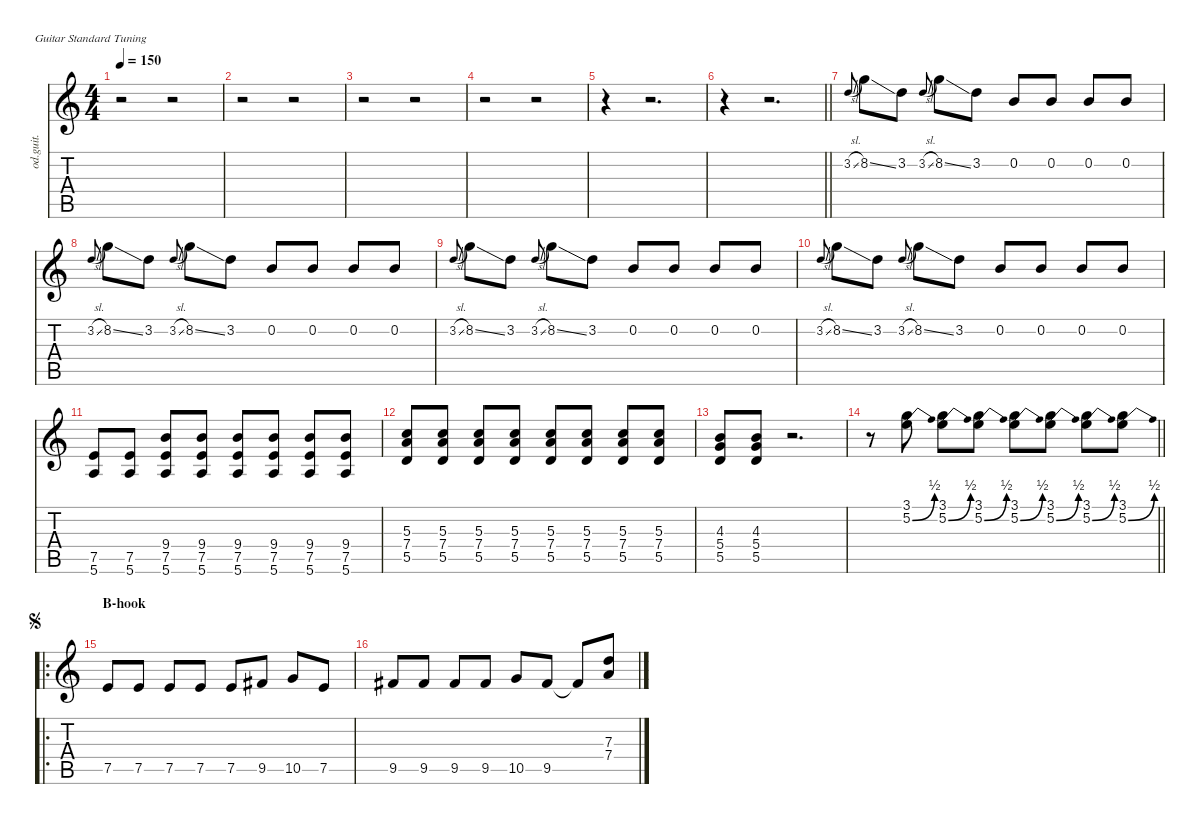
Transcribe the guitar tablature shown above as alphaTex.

\defaultSystemsLayout 4
\hideDynamics
\bracketExtendMode nobrackets
\otherSystemsTrackNameOrientation horizontal
\track ("Guitar l" "od.guit.") {instrument overdrivenguitar}
\staff {score tabs}
\tuning (E4 B3 G3 D3 A2 E2)
\ts (4 4)
\tempo 150
\clef g2
\ks c
r.2{dy f beam Down} r.2{beam Down} |
r.2{beam Down} r.2{beam Down} |
r.2{beam Down} r.2{beam Down} |
r.2{beam Down} r.2{beam Down} |
r.4{beam Down} r.2{d beam Down} |
\barLineRight lightlight
r.4{beam Down} r.2{d beam Down} |
3.2{sl}.8{gr onbeat dy mf beam Up} 8.2{ss}.8{dy f beam Down} 3.2.8{dy mf beam Down} 3.2{sl}.8{gr onbeat beam Up} 8.2{ss}.8{dy f beam Down} 3.2.8{dy mf beam Down} 0.2.8{dy f beam Up} 0.2.8{beam Up} 0.2.8{beam Up} 0.2.8{beam Up} |
3.2{sl}.8{gr onbeat dy mf beam Up} 8.2{ss}.8{dy f beam Down} 3.2.8{dy mf beam Down} 3.2{sl}.8{gr onbeat beam Up} 8.2{ss}.8{dy f beam Down} 3.2.8{dy mf beam Down} 0.2.8{dy f beam Up} 0.2.8{beam Up} 0.2.8{beam Up} 0.2.8{beam Up} |
3.2{sl}.8{gr onbeat dy mf beam Up} 8.2{ss}.8{dy f beam Down} 3.2.8{dy mf beam Down} 3.2{sl}.8{gr onbeat beam Up} 8.2{ss}.8{dy f beam Down} 3.2.8{dy mf beam Down} 0.2.8{dy f beam Up} 0.2.8{beam Up} 0.2.8{beam Up} 0.2.8{beam Up} |
3.2{sl}.8{gr onbeat dy mf beam Up} 8.2{ss}.8{dy f beam Down} 3.2.8{dy mf beam Down} 3.2{sl}.8{gr onbeat beam Up} 8.2{ss}.8{dy f beam Down} 3.2.8{dy mf beam Down} 0.2.8{dy f beam Up} 0.2.8{beam Up} 0.2.8{beam Up} 0.2.8{beam Up} |
(7.5 5.6).8{beam Up} (7.5 5.6).8{beam Up} (9.4 7.5 5.6).8{beam Up} (9.4 7.5 5.6).8{beam Up} (9.4 7.5 5.6).8{beam Up} (9.4 7.5 5.6).8{beam Up} (9.4 7.5 5.6).8{beam Up} (9.4 7.5 5.6).8{beam Up} |
(5.3 7.4 5.5).8{beam Up} (5.3 7.4 5.5).8{beam Up} (5.3 7.4 5.5).8{beam Up} (5.3 7.4 5.5).8{beam Up} (5.3 7.4 5.5).8{beam Up} (5.3 7.4 5.5).8{beam Up} (5.3 7.4 5.5).8{beam Up} (5.3 7.4 5.5).8{beam Up} |
(4.3 5.4 5.5).8{beam Up} (4.3 5.4 5.5).8{beam Up} r.2{d beam Up} |
\barLineRight lightlight
r.8{beam Down} (3.1 5.2{be (bend 0 0 15 2)}).8{beam Down} (3.1 5.2{be (bend 0 0 15 2)}).8{beam Down} (3.1 5.2{be (bend 0 0 15 2)}).8{beam Down} (3.1 5.2{be (bend 0 0 15 2)}).8{beam Down} (3.1 5.2{be (bend 0 0 15 2)}).8{beam Down} (3.1 5.2{be (bend 0 0 15 2)}).8{beam Down} (3.1 5.2{be (bend 0 0 15 2)}).8{beam Down} |
\ro
\section ("" "B-hook")
\jump segno
7.5.8{beam Up} 7.5.8{beam Up} 7.5.8{beam Up} 7.5.8{beam Up} 7.5.8{beam Up} 9.5{acc #}.8{beam Up} 10.5.8{beam Up} 7.5.8{beam Up} |
9.5{acc #}.8{beam Up} 9.5{acc #}.8{beam Up} 9.5{acc #}.8{beam Up} 9.5{acc #}.8{beam Up} 10.5.8{beam Up} 9.5{acc #}.8{beam Up} 9.5{t acc #}.8{beam Up} (7.3 7.4).8{beam Up}
